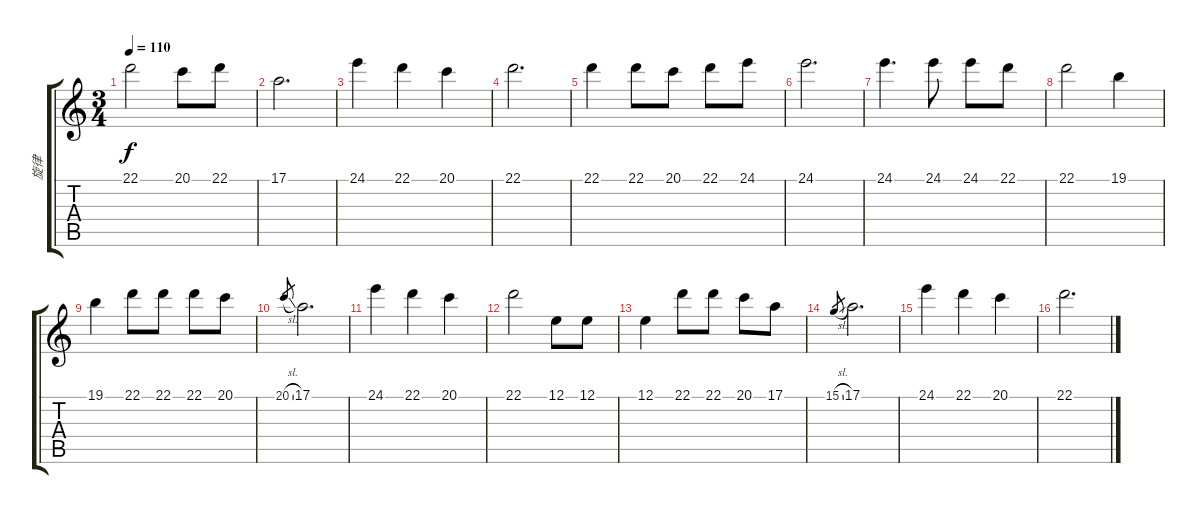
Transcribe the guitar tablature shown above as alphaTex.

\track ("旋律" "旋律") {instrument electricgrandpiano}
\staff {score tabs}
\tuning (E4 B3 G3 D3 A2 E2) {hide}
\ts (3 4)
\tempo 110
\clef g2
\ks c
22.1.2{dy f} 20.1.8 22.1.8 |
17.1.2{d} |
24.1.4 22.1.4 20.1.4 |
22.1.2{d} |
22.1.4 22.1.8 20.1.8 22.1.8 24.1.8 |
24.1.2{d} |
24.1.4{d} 24.1.8 24.1.8 22.1.8 |
22.1.2 19.1.4 |
19.1.4 22.1.8 22.1.8 22.1.8 20.1.8 |
20.1{sl}.8{gr} 17.1.2{d} |
24.1.4 22.1.4 20.1.4 |
22.1.2 12.1.8 12.1.8 |
12.1.4 22.1.8 22.1.8 20.1.8 17.1.8 |
15.1{sl}.8{gr} 17.1.2{d} |
24.1.4 22.1.4 20.1.4 |
22.1.2{d}
